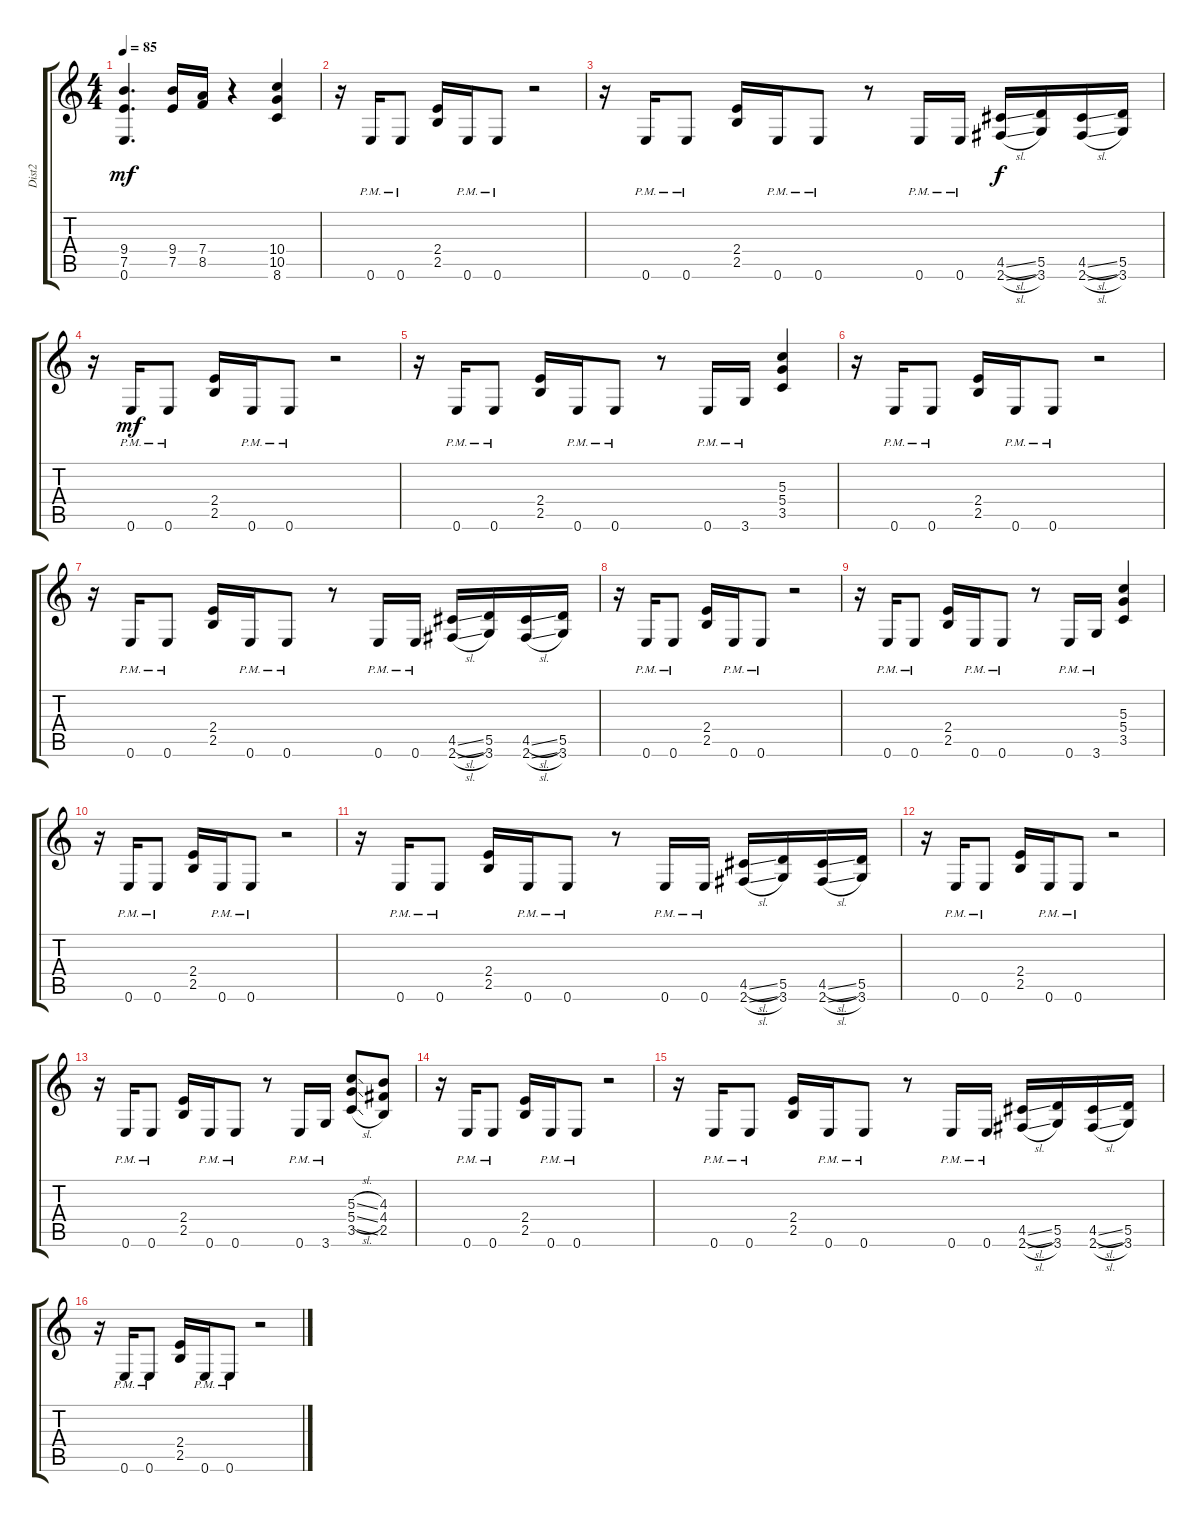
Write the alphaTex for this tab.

\track ("Dist2" "Dist2") {instrument distortionguitar}
\staff {score tabs}
\tuning (E4 B3 G3 D3 A2 E2) {hide}
\ts (4 4)
\tempo 85
\clef g2
\ks c
(9.4 7.5 0.6).4{d dy mf} (9.4 7.5).16 (7.4 8.5).16 r.4 (10.4 10.5 8.6).4 |
r.16 0.6{pm}.16 0.6{pm}.8 (2.4 2.5).16 0.6{pm}.16 0.6{pm}.8 r.2 |
r.16 0.6{pm}.16 0.6{pm}.8 (2.4 2.5).16 0.6{pm}.16 0.6{pm}.8 r.8 0.6{pm}.16 0.6{pm}.16 (4.5{sl} 2.6{sl}).16{dy f} (5.5 3.6).16 (4.5{sl} 2.6{sl}).16 (5.5 3.6).16 |
r.16 0.6{pm}.16{dy mf} 0.6{pm}.8 (2.4 2.5).16 0.6{pm}.16 0.6{pm}.8 r.2 |
r.16 0.6{pm}.16 0.6{pm}.8 (2.4 2.5).16 0.6{pm}.16 0.6{pm}.8 r.8 0.6{pm}.16 3.6{pm}.16 (5.3 5.4 3.5).4 |
r.16 0.6{pm}.16 0.6{pm}.8 (2.4 2.5).16 0.6{pm}.16 0.6{pm}.8 r.2 |
r.16 0.6{pm}.16 0.6{pm}.8 (2.4 2.5).16 0.6{pm}.16 0.6{pm}.8 r.8 0.6{pm}.16 0.6{pm}.16 (4.5{sl} 2.6{sl}).16 (5.5 3.6).16 (4.5{sl} 2.6{sl}).16 (5.5 3.6).16 |
r.16 0.6{pm}.16 0.6{pm}.8 (2.4 2.5).16 0.6{pm}.16 0.6{pm}.8 r.2 |
r.16 0.6{pm}.16 0.6{pm}.8 (2.4 2.5).16 0.6{pm}.16 0.6{pm}.8 r.8 0.6{pm}.16 3.6{pm}.16 (5.3 5.4 3.5).4 |
r.16 0.6{pm}.16 0.6{pm}.8 (2.4 2.5).16 0.6{pm}.16 0.6{pm}.8 r.2 |
r.16 0.6{pm}.16 0.6{pm}.8 (2.4 2.5).16 0.6{pm}.16 0.6{pm}.8 r.8 0.6{pm}.16 0.6{pm}.16 (4.5{sl} 2.6{sl}).16 (5.5 3.6).16 (4.5{sl} 2.6{sl}).16 (5.5 3.6).16 |
r.16 0.6{pm}.16 0.6{pm}.8 (2.4 2.5).16 0.6{pm}.16 0.6{pm}.8 r.2 |
r.16 0.6{pm}.16 0.6{pm}.8 (2.4 2.5).16 0.6{pm}.16 0.6{pm}.8 r.8 0.6{pm}.16 3.6{pm}.16 (5.3{sl} 5.4{sl} 3.5{sl}).8 (4.3 4.4 2.5).8 |
r.16 0.6{pm}.16 0.6{pm}.8 (2.4 2.5).16 0.6{pm}.16 0.6{pm}.8 r.2 |
r.16 0.6{pm}.16 0.6{pm}.8 (2.4 2.5).16 0.6{pm}.16 0.6{pm}.8 r.8 0.6{pm}.16 0.6{pm}.16 (4.5{sl} 2.6{sl}).16 (5.5 3.6).16 (4.5{sl} 2.6{sl}).16 (5.5 3.6).16 |
r.16 0.6{pm}.16 0.6{pm}.8 (2.4 2.5).16 0.6{pm}.16 0.6{pm}.8 r.2
